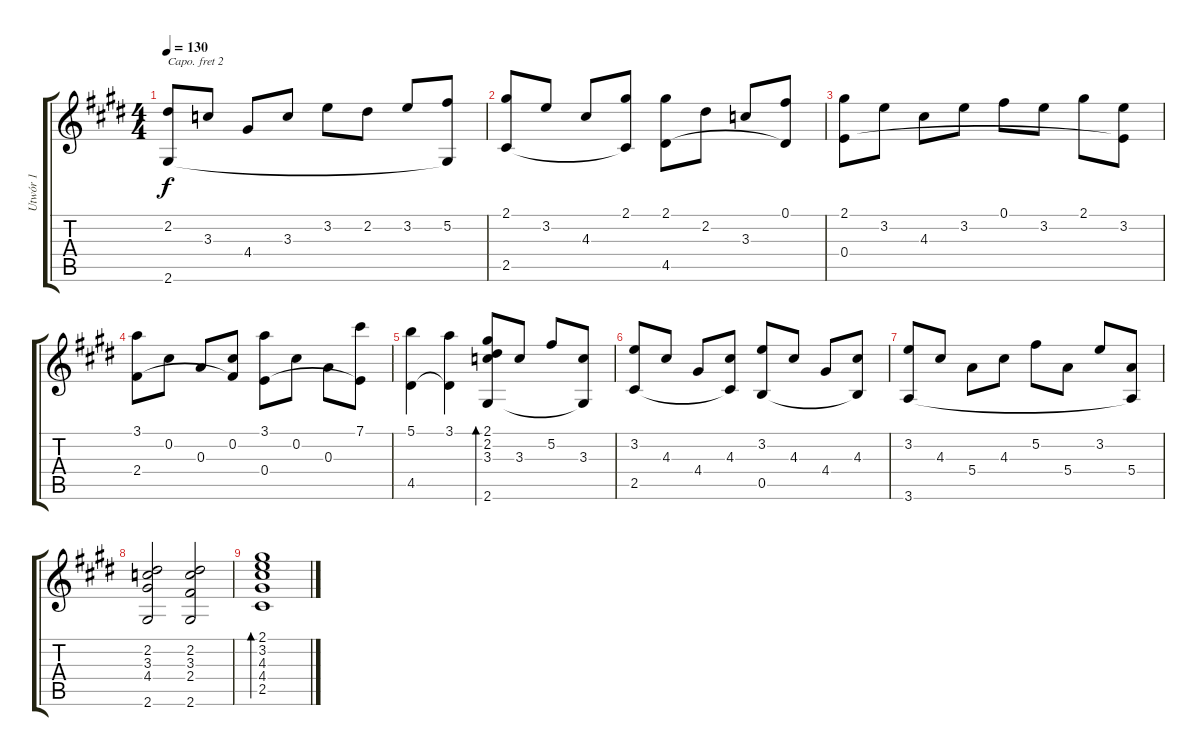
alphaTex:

\track ("Utwór 1" "Utwór 1") {instrument acousticguitarnylon}
\staff {score tabs}
\capo 2
\tuning (E4 B3 G3 D3 A2 E2) {hide}
\ts (4 4)
\tempo 130
\clef g2
\ks e
(2.2 2.6).8{dy f} 3.3.8 4.4.8 3.3.8 3.2.8 2.2.8 3.2.8 (5.2 2.6{t}).8 |
(2.1 2.5).8 3.2.8 4.3.8 (2.1 2.5{t}).8 (2.1 4.5).8 2.2.8 3.3.8 (0.1 4.5{t}).8 |
(2.1 0.4).8 3.2.8 4.3.8 3.2.8 0.1.8 3.2.8 2.1.8 (3.2 0.4{t}).8 |
(3.1 2.4).8 0.2.8 0.3.8 (0.2 2.4{t}).8 (3.1 0.4).8 0.2.8 0.3.8 (7.1 0.4{t}).8 |
(5.1 4.5).4 (3.1 4.5{t}).4 (2.1 2.2 3.3 2.6).8{bd 120} 3.3.8 5.2.8 (3.3 2.6{t}).8 |
(3.2 2.5).8 4.3.8 4.4.8 (4.3 2.5{t}).8 (3.2 0.5).8 4.3.8 4.4.8 (4.3 0.5{t}).8 |
(3.2 3.6).8 4.3.8 5.4.8 4.3.8 5.2.8 5.4.8 3.2.8 (5.4 3.6{t}).8 |
(2.2 3.3 4.4 2.6).2 (2.2 3.3 2.4 2.6).2 |
(2.1 3.2 4.3 4.4 2.5).1{bd 120}
